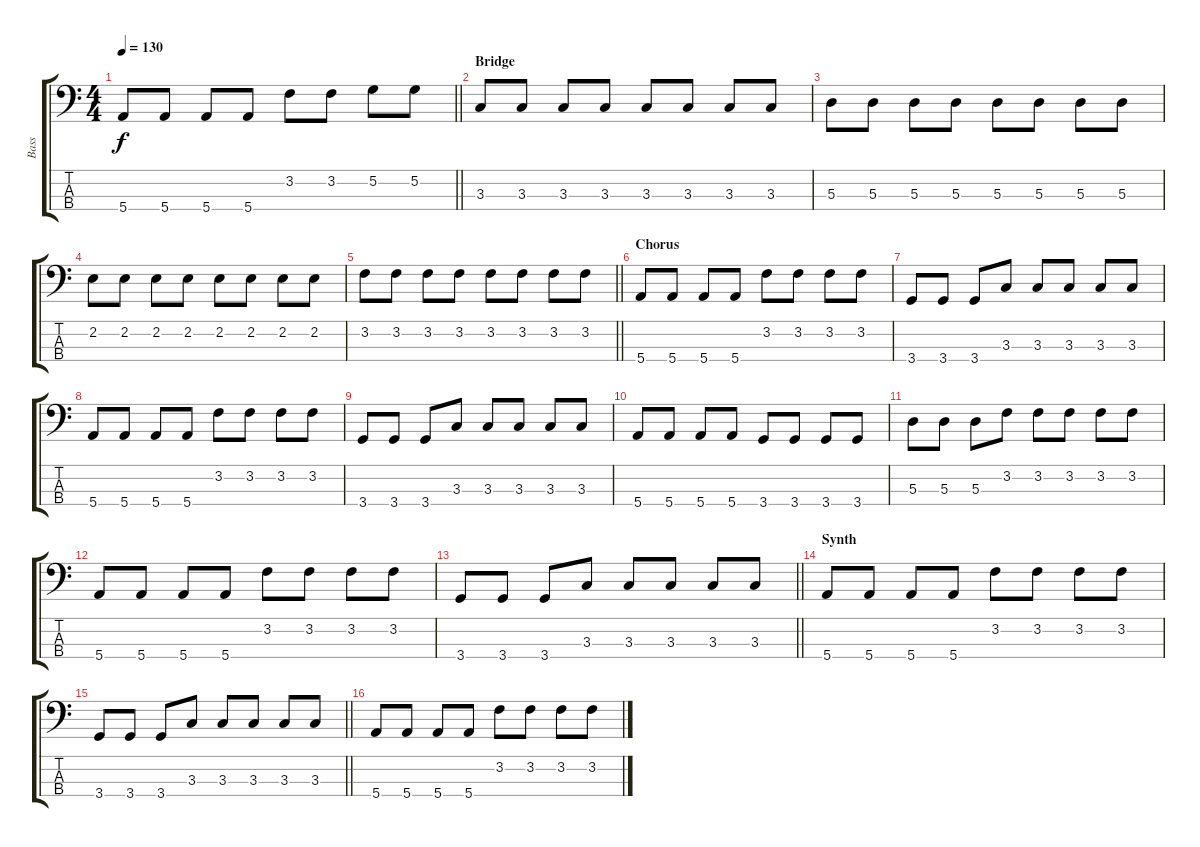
\track ("Bass" "Bass") {instrument electricbasspick}
\staff {score tabs}
\tuning (G2 D2 A1 E1) {hide}
\ts (4 4)
\tempo 130
\clef f4
\barLineRight lightlight
\ks c
5.4.8{dy f} 5.4.8 5.4.8 5.4.8 3.2.8 3.2.8 5.2.8 5.2.8 |
\section ("" "Bridge")
3.3.8 3.3.8 3.3.8 3.3.8 3.3.8 3.3.8 3.3.8 3.3.8 |
5.3.8 5.3.8 5.3.8 5.3.8 5.3.8 5.3.8 5.3.8 5.3.8 |
2.2.8 2.2.8 2.2.8 2.2.8 2.2.8 2.2.8 2.2.8 2.2.8 |
\barLineRight lightlight
3.2.8 3.2.8 3.2.8 3.2.8 3.2.8 3.2.8 3.2.8 3.2.8 |
\section ("" "Chorus")
5.4.8 5.4.8 5.4.8 5.4.8 3.2.8 3.2.8 3.2.8 3.2.8 |
3.4.8 3.4.8 3.4.8 3.3.8 3.3.8 3.3.8 3.3.8 3.3.8 |
5.4.8 5.4.8 5.4.8 5.4.8 3.2.8 3.2.8 3.2.8 3.2.8 |
3.4.8 3.4.8 3.4.8 3.3.8 3.3.8 3.3.8 3.3.8 3.3.8 |
5.4.8 5.4.8 5.4.8 5.4.8 3.4.8 3.4.8 3.4.8 3.4.8 |
5.3.8 5.3.8 5.3.8 3.2.8 3.2.8 3.2.8 3.2.8 3.2.8 |
5.4.8 5.4.8 5.4.8 5.4.8 3.2.8 3.2.8 3.2.8 3.2.8 |
\barLineRight lightlight
3.4.8 3.4.8 3.4.8 3.3.8 3.3.8 3.3.8 3.3.8 3.3.8 |
\section ("" "Synth")
5.4.8 5.4.8 5.4.8 5.4.8 3.2.8 3.2.8 3.2.8 3.2.8 |
\barLineRight lightlight
3.4.8 3.4.8 3.4.8 3.3.8 3.3.8 3.3.8 3.3.8 3.3.8 |
5.4.8 5.4.8 5.4.8 5.4.8 3.2.8 3.2.8 3.2.8 3.2.8
